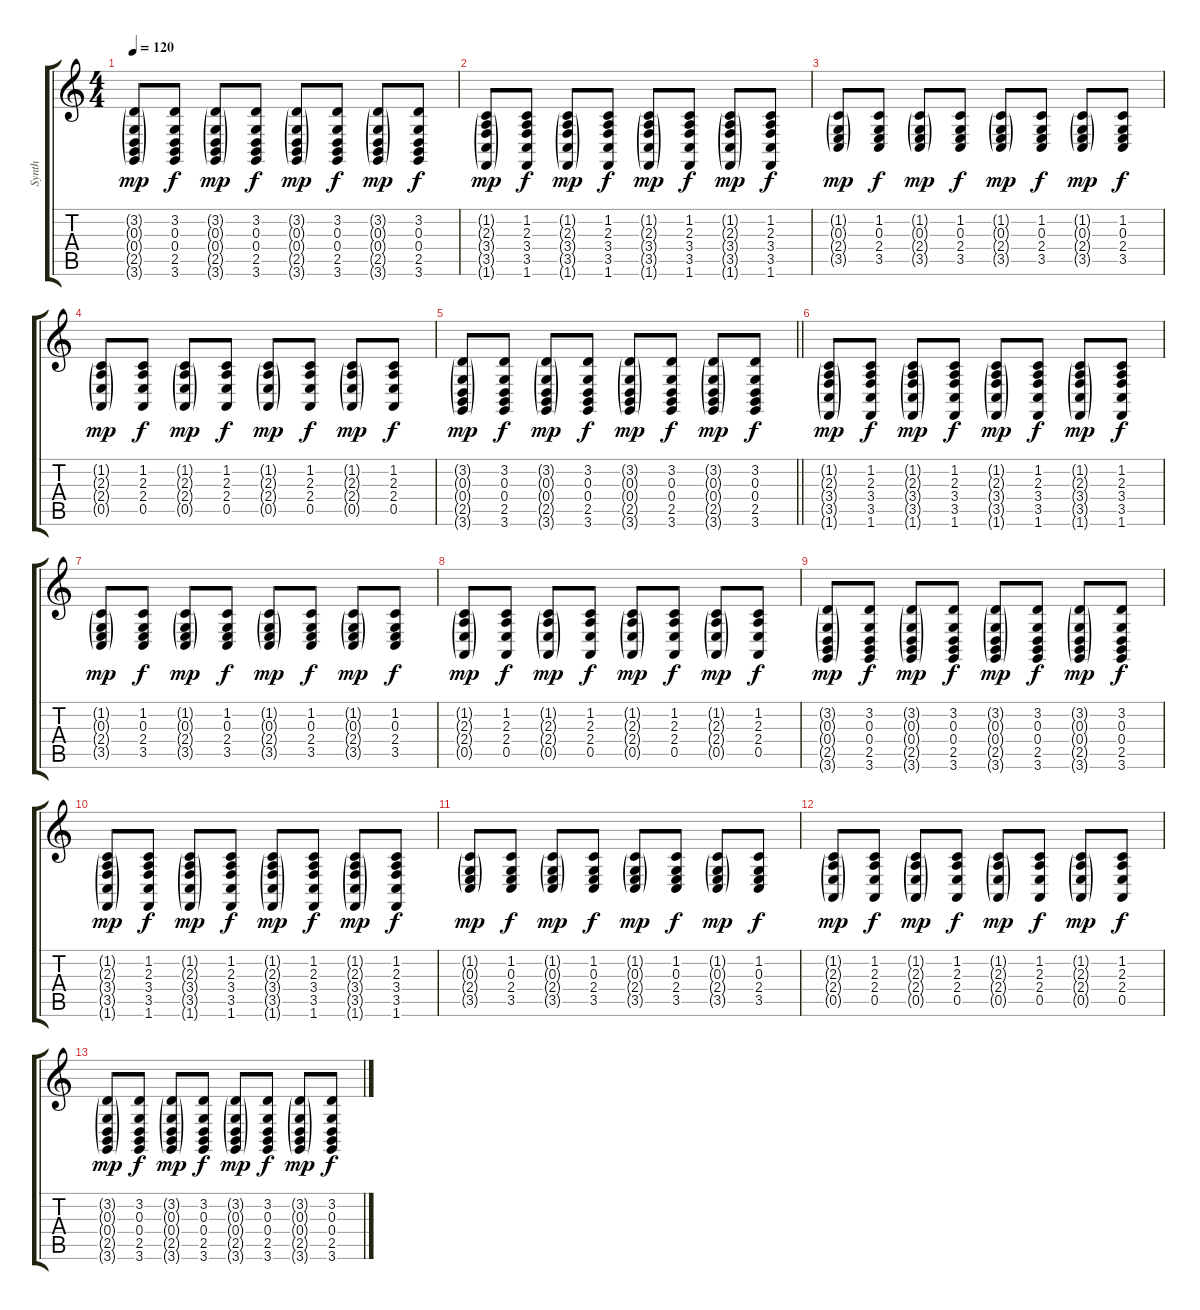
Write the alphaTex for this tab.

\track ("Synth" "Synth") {instrument lead1square}
\staff {score tabs}
\tuning (E4 B3 G3 D3 A2 E2) {hide}
\ts (4 4)
\tempo 120
\clef g2
\ks c
(3.2{g} 0.3{g} 0.4{g} 2.5{g} 3.6{g}).8{dy mp} (3.2 0.3 0.4 2.5 3.6).8{dy f} (3.2{g} 0.3{g} 0.4{g} 2.5{g} 3.6{g}).8{dy mp} (3.2 0.3 0.4 2.5 3.6).8{dy f} (3.2{g} 0.3{g} 0.4{g} 2.5{g} 3.6{g}).8{dy mp} (3.2 0.3 0.4 2.5 3.6).8{dy f} (3.2{g} 0.3{g} 0.4{g} 2.5{g} 3.6{g}).8{dy mp} (3.2 0.3 0.4 2.5 3.6).8{dy f} |
(1.2{g} 2.3{g} 3.4{g} 3.5{g} 1.6{g}).8{dy mp} (1.2 2.3 3.4 3.5 1.6).8{dy f} (1.2{g} 2.3{g} 3.4{g} 3.5{g} 1.6{g}).8{dy mp} (1.2 2.3 3.4 3.5 1.6).8{dy f} (1.2{g} 2.3{g} 3.4{g} 3.5{g} 1.6{g}).8{dy mp} (1.2 2.3 3.4 3.5 1.6).8{dy f} (1.2{g} 2.3{g} 3.4{g} 3.5{g} 1.6{g}).8{dy mp} (1.2 2.3 3.4 3.5 1.6).8{dy f} |
(1.2{g} 0.3{g} 2.4{g} 3.5{g}).8{dy mp} (1.2 0.3 2.4 3.5).8{dy f} (1.2{g} 0.3{g} 2.4{g} 3.5{g}).8{dy mp} (1.2 0.3 2.4 3.5).8{dy f} (1.2{g} 0.3{g} 2.4{g} 3.5{g}).8{dy mp} (1.2 0.3 2.4 3.5).8{dy f} (1.2{g} 0.3{g} 2.4{g} 3.5{g}).8{dy mp} (1.2 0.3 2.4 3.5).8{dy f} |
(1.2{g} 2.3{g} 2.4{g} 0.5{g}).8{dy mp} (1.2 2.3 2.4 0.5).8{dy f} (1.2{g} 2.3{g} 2.4{g} 0.5{g}).8{dy mp} (1.2 2.3 2.4 0.5).8{dy f} (1.2{g} 2.3{g} 2.4{g} 0.5{g}).8{dy mp} (1.2 2.3 2.4 0.5).8{dy f} (1.2{g} 2.3{g} 2.4{g} 0.5{g}).8{dy mp} (1.2 2.3 2.4 0.5).8{dy f} |
\barLineRight lightlight
(3.2{g} 0.3{g} 0.4{g} 2.5{g} 3.6{g}).8{dy mp} (3.2 0.3 0.4 2.5 3.6).8{dy f} (3.2{g} 0.3{g} 0.4{g} 2.5{g} 3.6{g}).8{dy mp} (3.2 0.3 0.4 2.5 3.6).8{dy f} (3.2{g} 0.3{g} 0.4{g} 2.5{g} 3.6{g}).8{dy mp} (3.2 0.3 0.4 2.5 3.6).8{dy f} (3.2{g} 0.3{g} 0.4{g} 2.5{g} 3.6{g}).8{dy mp} (3.2 0.3 0.4 2.5 3.6).8{dy f} |
\section ("" "")
(1.2{g} 2.3{g} 3.4{g} 3.5{g} 1.6{g}).8{dy mp} (1.2 2.3 3.4 3.5 1.6).8{dy f} (1.2{g} 2.3{g} 3.4{g} 3.5{g} 1.6{g}).8{dy mp} (1.2 2.3 3.4 3.5 1.6).8{dy f} (1.2{g} 2.3{g} 3.4{g} 3.5{g} 1.6{g}).8{dy mp} (1.2 2.3 3.4 3.5 1.6).8{dy f} (1.2{g} 2.3{g} 3.4{g} 3.5{g} 1.6{g}).8{dy mp} (1.2 2.3 3.4 3.5 1.6).8{dy f} |
(1.2{g} 0.3{g} 2.4{g} 3.5{g}).8{dy mp} (1.2 0.3 2.4 3.5).8{dy f} (1.2{g} 0.3{g} 2.4{g} 3.5{g}).8{dy mp} (1.2 0.3 2.4 3.5).8{dy f} (1.2{g} 0.3{g} 2.4{g} 3.5{g}).8{dy mp} (1.2 0.3 2.4 3.5).8{dy f} (1.2{g} 0.3{g} 2.4{g} 3.5{g}).8{dy mp} (1.2 0.3 2.4 3.5).8{dy f} |
(1.2{g} 2.3{g} 2.4{g} 0.5{g}).8{dy mp} (1.2 2.3 2.4 0.5).8{dy f} (1.2{g} 2.3{g} 2.4{g} 0.5{g}).8{dy mp} (1.2 2.3 2.4 0.5).8{dy f} (1.2{g} 2.3{g} 2.4{g} 0.5{g}).8{dy mp} (1.2 2.3 2.4 0.5).8{dy f} (1.2{g} 2.3{g} 2.4{g} 0.5{g}).8{dy mp} (1.2 2.3 2.4 0.5).8{dy f} |
(3.2{g} 0.3{g} 0.4{g} 2.5{g} 3.6{g}).8{dy mp} (3.2 0.3 0.4 2.5 3.6).8{dy f} (3.2{g} 0.3{g} 0.4{g} 2.5{g} 3.6{g}).8{dy mp} (3.2 0.3 0.4 2.5 3.6).8{dy f} (3.2{g} 0.3{g} 0.4{g} 2.5{g} 3.6{g}).8{dy mp} (3.2 0.3 0.4 2.5 3.6).8{dy f} (3.2{g} 0.3{g} 0.4{g} 2.5{g} 3.6{g}).8{dy mp} (3.2 0.3 0.4 2.5 3.6).8{dy f} |
(1.2{g} 2.3{g} 3.4{g} 3.5{g} 1.6{g}).8{dy mp} (1.2 2.3 3.4 3.5 1.6).8{dy f} (1.2{g} 2.3{g} 3.4{g} 3.5{g} 1.6{g}).8{dy mp} (1.2 2.3 3.4 3.5 1.6).8{dy f} (1.2{g} 2.3{g} 3.4{g} 3.5{g} 1.6{g}).8{dy mp} (1.2 2.3 3.4 3.5 1.6).8{dy f} (1.2{g} 2.3{g} 3.4{g} 3.5{g} 1.6{g}).8{dy mp} (1.2 2.3 3.4 3.5 1.6).8{dy f} |
(1.2{g} 0.3{g} 2.4{g} 3.5{g}).8{dy mp} (1.2 0.3 2.4 3.5).8{dy f} (1.2{g} 0.3{g} 2.4{g} 3.5{g}).8{dy mp} (1.2 0.3 2.4 3.5).8{dy f} (1.2{g} 0.3{g} 2.4{g} 3.5{g}).8{dy mp} (1.2 0.3 2.4 3.5).8{dy f} (1.2{g} 0.3{g} 2.4{g} 3.5{g}).8{dy mp} (1.2 0.3 2.4 3.5).8{dy f} |
(1.2{g} 2.3{g} 2.4{g} 0.5{g}).8{dy mp} (1.2 2.3 2.4 0.5).8{dy f} (1.2{g} 2.3{g} 2.4{g} 0.5{g}).8{dy mp} (1.2 2.3 2.4 0.5).8{dy f} (1.2{g} 2.3{g} 2.4{g} 0.5{g}).8{dy mp} (1.2 2.3 2.4 0.5).8{dy f} (1.2{g} 2.3{g} 2.4{g} 0.5{g}).8{dy mp} (1.2 2.3 2.4 0.5).8{dy f} |
(3.2{g} 0.3{g} 0.4{g} 2.5{g} 3.6{g}).8{dy mp} (3.2 0.3 0.4 2.5 3.6).8{dy f} (3.2{g} 0.3{g} 0.4{g} 2.5{g} 3.6{g}).8{dy mp} (3.2 0.3 0.4 2.5 3.6).8{dy f} (3.2{g} 0.3{g} 0.4{g} 2.5{g} 3.6{g}).8{dy mp} (3.2 0.3 0.4 2.5 3.6).8{dy f} (3.2{g} 0.3{g} 0.4{g} 2.5{g} 3.6{g}).8{dy mp} (3.2 0.3 0.4 2.5 3.6).8{dy f}
